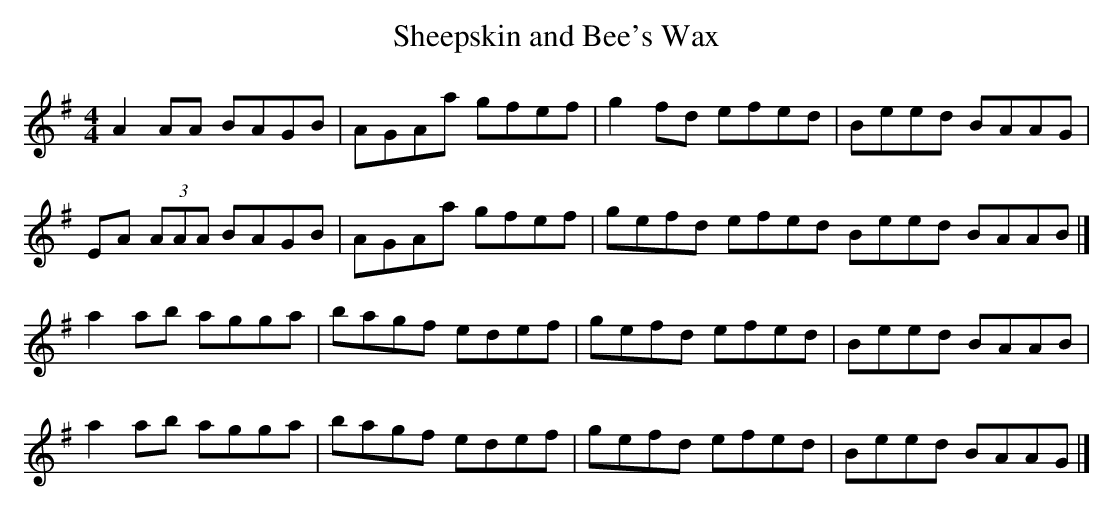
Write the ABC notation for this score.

X:1
T:Sheepskin and Bee's Wax
M:4/4
L:1/8
K:Ador
A2 AA BAGB | AGAa gfef | g2 fd efed | Beed BAAG |
EA (3AAA BAGB | AGAa gfef | gefd efed Beed BAAB |]
a2 ab agga | bagf edef | gefd efed | Beed BAAB |
a2 ab agga | bagf edef | gefd efed | Beed BAAG |]
